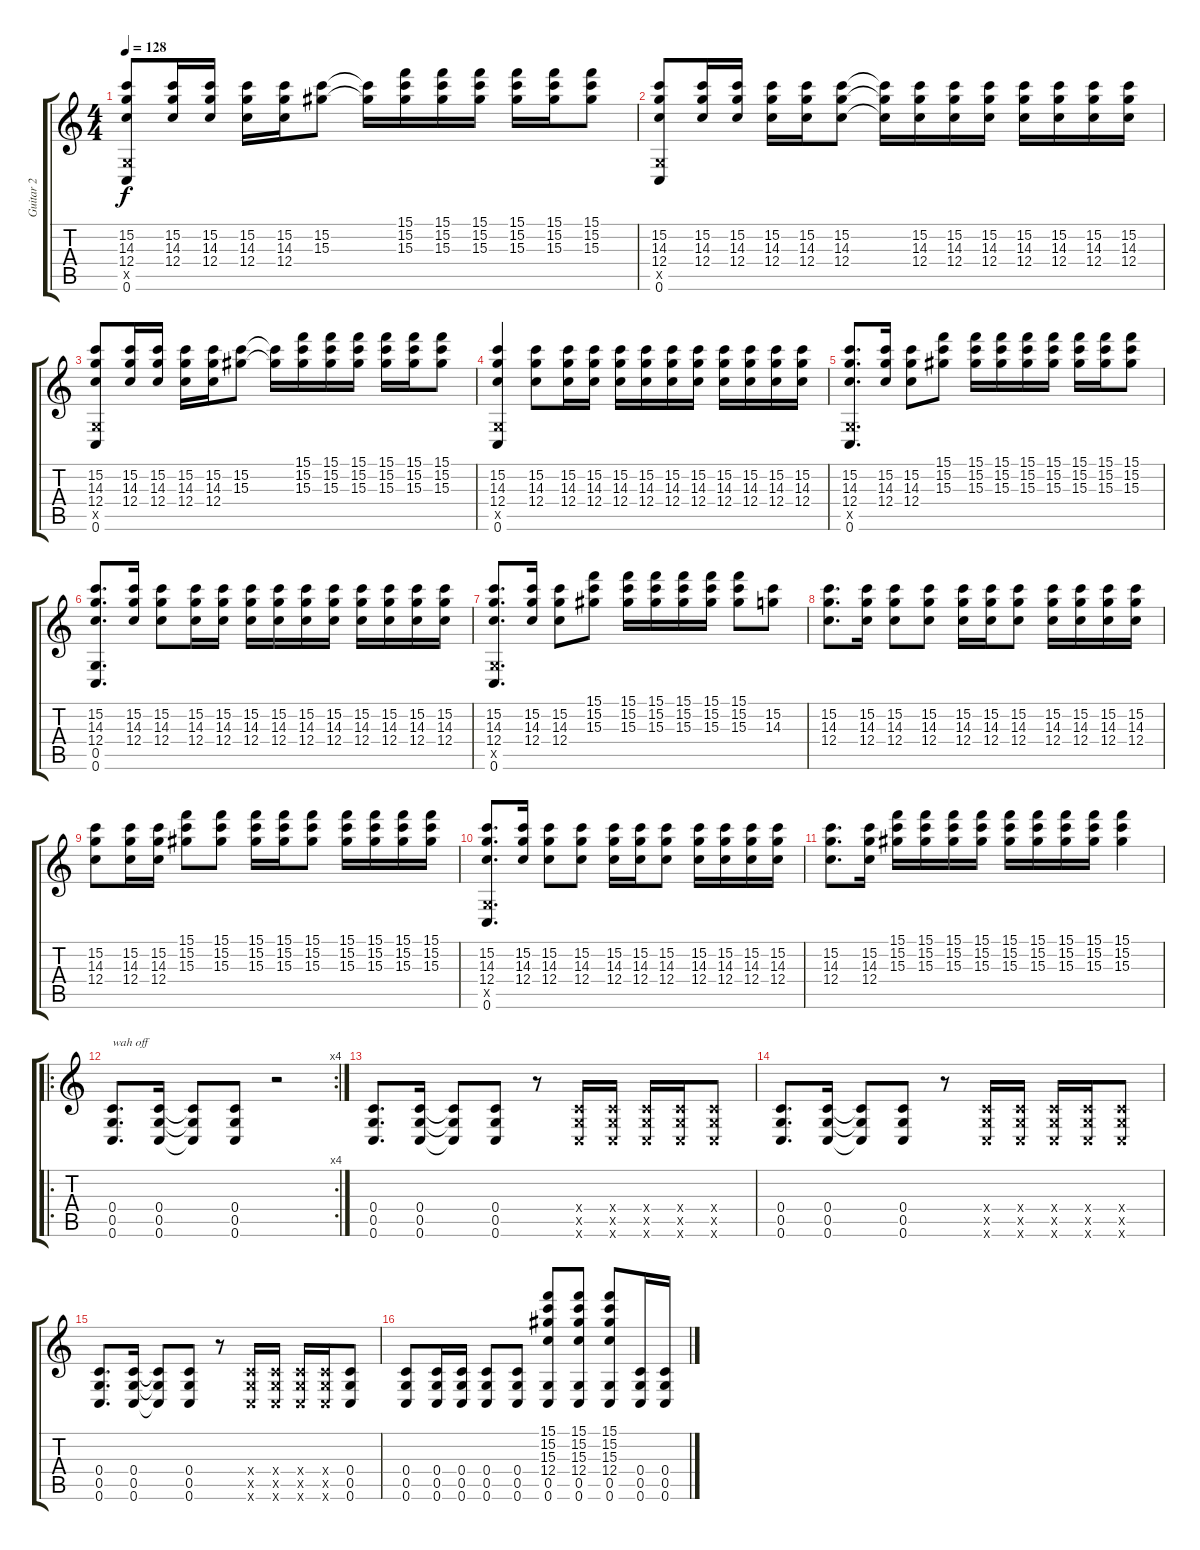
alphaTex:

\track ("Guitar 2" "Guitar 2") {instrument distortionguitar}
\staff {score tabs}
\tuning (D4 A3 F3 C3 G2 C2) {hide}
\ts (4 4)
\tempo 128
\clef g2
\ks c
(15.2 14.3 12.4 0.5{x} 0.6).8{dy f} (15.2 14.3 12.4).16 (15.2 14.3 12.4).16 (15.2 14.3 12.4).16 (15.2 14.3 12.4).16 (15.2 15.3).8 (15.2{t} 15.3{t}).16 (15.1 15.2 15.3).16 (15.1 15.2 15.3).16 (15.1 15.2 15.3).16 (15.1 15.2 15.3).16 (15.1 15.2 15.3).16 (15.1 15.2 15.3).8 |
(15.2 14.3 12.4 0.5{x} 0.6).8 (15.2 14.3 12.4).16 (15.2 14.3 12.4).16 (15.2 14.3 12.4).16 (15.2 14.3 12.4).16 (15.2 14.3 12.4).8 (15.2{t} 14.3{t} 12.4{t}).16 (15.2 14.3 12.4).16 (15.2 14.3 12.4).16 (15.2 14.3 12.4).16 (15.2 14.3 12.4).16 (15.2 14.3 12.4).16 (15.2 14.3 12.4).16 (15.2 14.3 12.4).16 |
(15.2 14.3 12.4 0.5{x} 0.6).8 (15.2 14.3 12.4).16 (15.2 14.3 12.4).16 (15.2 14.3 12.4).16 (15.2 14.3 12.4).16 (15.2 15.3).8 (15.2{t} 15.3{t}).16 (15.1 15.2 15.3).16 (15.1 15.2 15.3).16 (15.1 15.2 15.3).16 (15.1 15.2 15.3).16 (15.1 15.2 15.3).16 (15.1 15.2 15.3).8 |
(15.2 14.3 12.4 0.5{x} 0.6).4 (15.2 14.3 12.4).8 (15.2 14.3 12.4).16 (15.2 14.3 12.4).16 (15.2 14.3 12.4).16 (15.2 14.3 12.4).16 (15.2 14.3 12.4).16 (15.2 14.3 12.4).16 (15.2 14.3 12.4).16 (15.2 14.3 12.4).16 (15.2 14.3 12.4).16 (15.2 14.3 12.4).16 |
(15.2 14.3 12.4 0.5{x} 0.6).8{d} (15.2 14.3 12.4).16 (15.2 14.3 12.4).8 (15.1 15.2 15.3).8 (15.1 15.2 15.3).16 (15.1 15.2 15.3).16 (15.1 15.2 15.3).16 (15.1 15.2 15.3).16 (15.1 15.2 15.3).16 (15.1 15.2 15.3).16 (15.1 15.2 15.3).8 |
(15.2 14.3 12.4 0.5 0.6).8{d} (15.2 14.3 12.4).16 (15.2 14.3 12.4).8 (15.2 14.3 12.4).16 (15.2 14.3 12.4).16 (15.2 14.3 12.4).16 (15.2 14.3 12.4).16 (15.2 14.3 12.4).16 (15.2 14.3 12.4).16 (15.2 14.3 12.4).16 (15.2 14.3 12.4).16 (15.2 14.3 12.4).16 (15.2 14.3 12.4).16 |
(15.2 14.3 12.4 0.5{x} 0.6).8{d} (15.2 14.3 12.4).16 (15.2 14.3 12.4).8 (15.1 15.2 15.3).8 (15.1 15.2 15.3).16 (15.1 15.2 15.3).16 (15.1 15.2 15.3).16 (15.1 15.2 15.3).16 (15.1 15.2 15.3).8 (15.2 14.3).8 |
(15.2 14.3 12.4).8{d} (15.2 14.3 12.4).16 (15.2 14.3 12.4).8 (15.2 14.3 12.4).8 (15.2 14.3 12.4).16 (15.2 14.3 12.4).16 (15.2 14.3 12.4).8 (15.2 14.3 12.4).16 (15.2 14.3 12.4).16 (15.2 14.3 12.4).16 (15.2 14.3 12.4).16 |
(15.2 14.3 12.4).8 (15.2 14.3 12.4).16 (15.2 14.3 12.4).16 (15.1 15.2 15.3).8 (15.1 15.2 15.3).8 (15.1 15.2 15.3).16 (15.1 15.2 15.3).16 (15.1 15.2 15.3).8 (15.1 15.2 15.3).16 (15.1 15.2 15.3).16 (15.1 15.2 15.3).16 (15.1 15.2 15.3).16 |
(15.2 14.3 12.4 0.5{x} 0.6).8{d} (15.2 14.3 12.4).16 (15.2 14.3 12.4).8 (15.2 14.3 12.4).8 (15.2 14.3 12.4).16 (15.2 14.3 12.4).16 (15.2 14.3 12.4).8 (15.2 14.3 12.4).16 (15.2 14.3 12.4).16 (15.2 14.3 12.4).16 (15.2 14.3 12.4).16 |
(15.2 14.3 12.4).8{d} (15.2 14.3 12.4).16 (15.1 15.2 15.3).16 (15.1 15.2 15.3).16 (15.1 15.2 15.3).16 (15.1 15.2 15.3).16 (15.1 15.2 15.3).16 (15.1 15.2 15.3).16 (15.1 15.2 15.3).16 (15.1 15.2 15.3).16 (15.1 15.2 15.3).4 |
\ro
\rc 4
(0.4 0.5 0.6).8{d txt "wah off"} (0.4 0.5 0.6).16 (0.4{t} 0.5{t} 0.6{t}).8 (0.4 0.5 0.6).8 r.2 |
(0.4 0.5 0.6).8{d} (0.4 0.5 0.6).16 (0.4{t} 0.5{t} 0.6{t}).8 (0.4 0.5 0.6).8 r.8 (0.4{x} 0.5{x} 0.6{x}).16 (0.4{x} 0.5{x} 0.6{x}).16 (0.4{x} 0.5{x} 0.6{x}).16 (0.4{x} 0.5{x} 0.6{x}).16 (0.4{x} 0.5{x} 0.6{x}).8 |
(0.4 0.5 0.6).8{d} (0.4 0.5 0.6).16 (0.4{t} 0.5{t} 0.6{t}).8 (0.4 0.5 0.6).8 r.8 (0.4{x} 0.5{x} 0.6{x}).16 (0.4{x} 0.5{x} 0.6{x}).16 (0.4{x} 0.5{x} 0.6{x}).16 (0.4{x} 0.5{x} 0.6{x}).16 (0.4{x} 0.5{x} 0.6{x}).8 |
(0.4 0.5 0.6).8{d} (0.4 0.5 0.6).16 (0.4{t} 0.5{t} 0.6{t}).8 (0.4 0.5 0.6).8 r.8 (0.4{x} 0.5{x} 0.6{x}).16 (0.4{x} 0.5{x} 0.6{x}).16 (0.4{x} 0.5{x} 0.6{x}).16 (0.4{x} 0.5{x} 0.6{x}).16 (0.4 0.5 0.6).8 |
(0.4 0.5 0.6).8 (0.4 0.5 0.6).16 (0.4 0.5 0.6).16 (0.4 0.5 0.6).8 (0.4 0.5 0.6).8 (15.1 15.2 15.3 12.4 0.5 0.6).8 (15.1 15.2 15.3 12.4 0.5 0.6).8 (15.1 15.2 15.3 12.4 0.5 0.6).8 (0.4 0.5 0.6).16 (0.4 0.5 0.6).16
